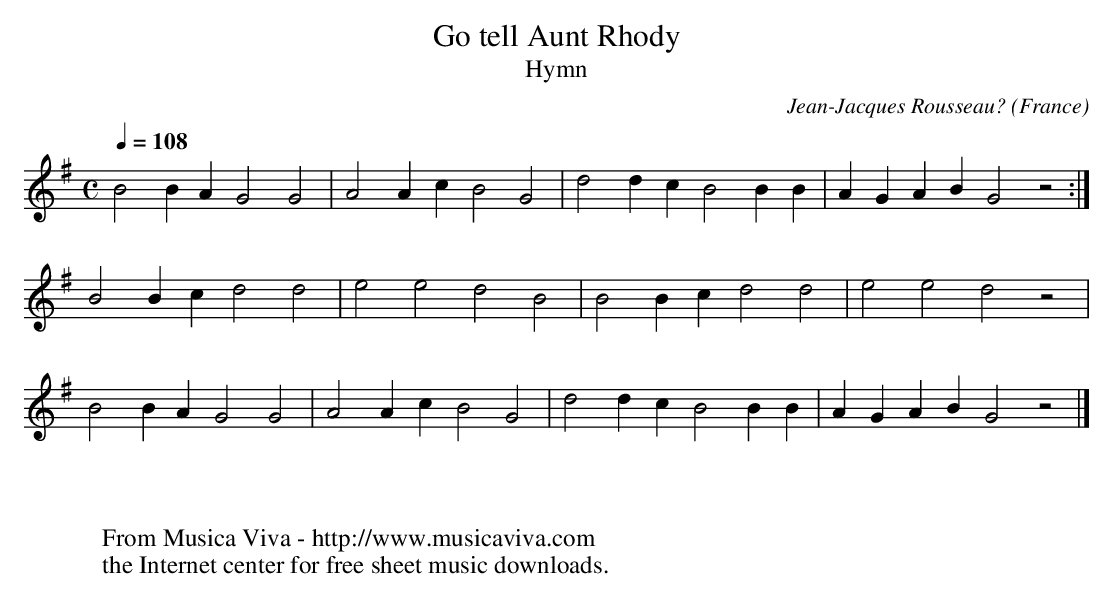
X:1
T:Go tell Aunt Rhody
T:Hymn
C:Jean-Jacques Rousseau?
O:France
M:C
L:1/4
Q:1/4=108
K:G
B2BAG2G2|A2AcB2G2|d2dcB2BB|AG ABG2 z2:|
B2Bcd2d2|e2e2d2B2|B2Bcd2d2|e2e2d2 z2|
B2BAG2G2|A2AcB2G2|d2dcB2BB|AG ABG2 z2|]
W:
W:
W:  From Musica Viva - http://www.musicaviva.com
W:  the Internet center for free sheet music downloads.
